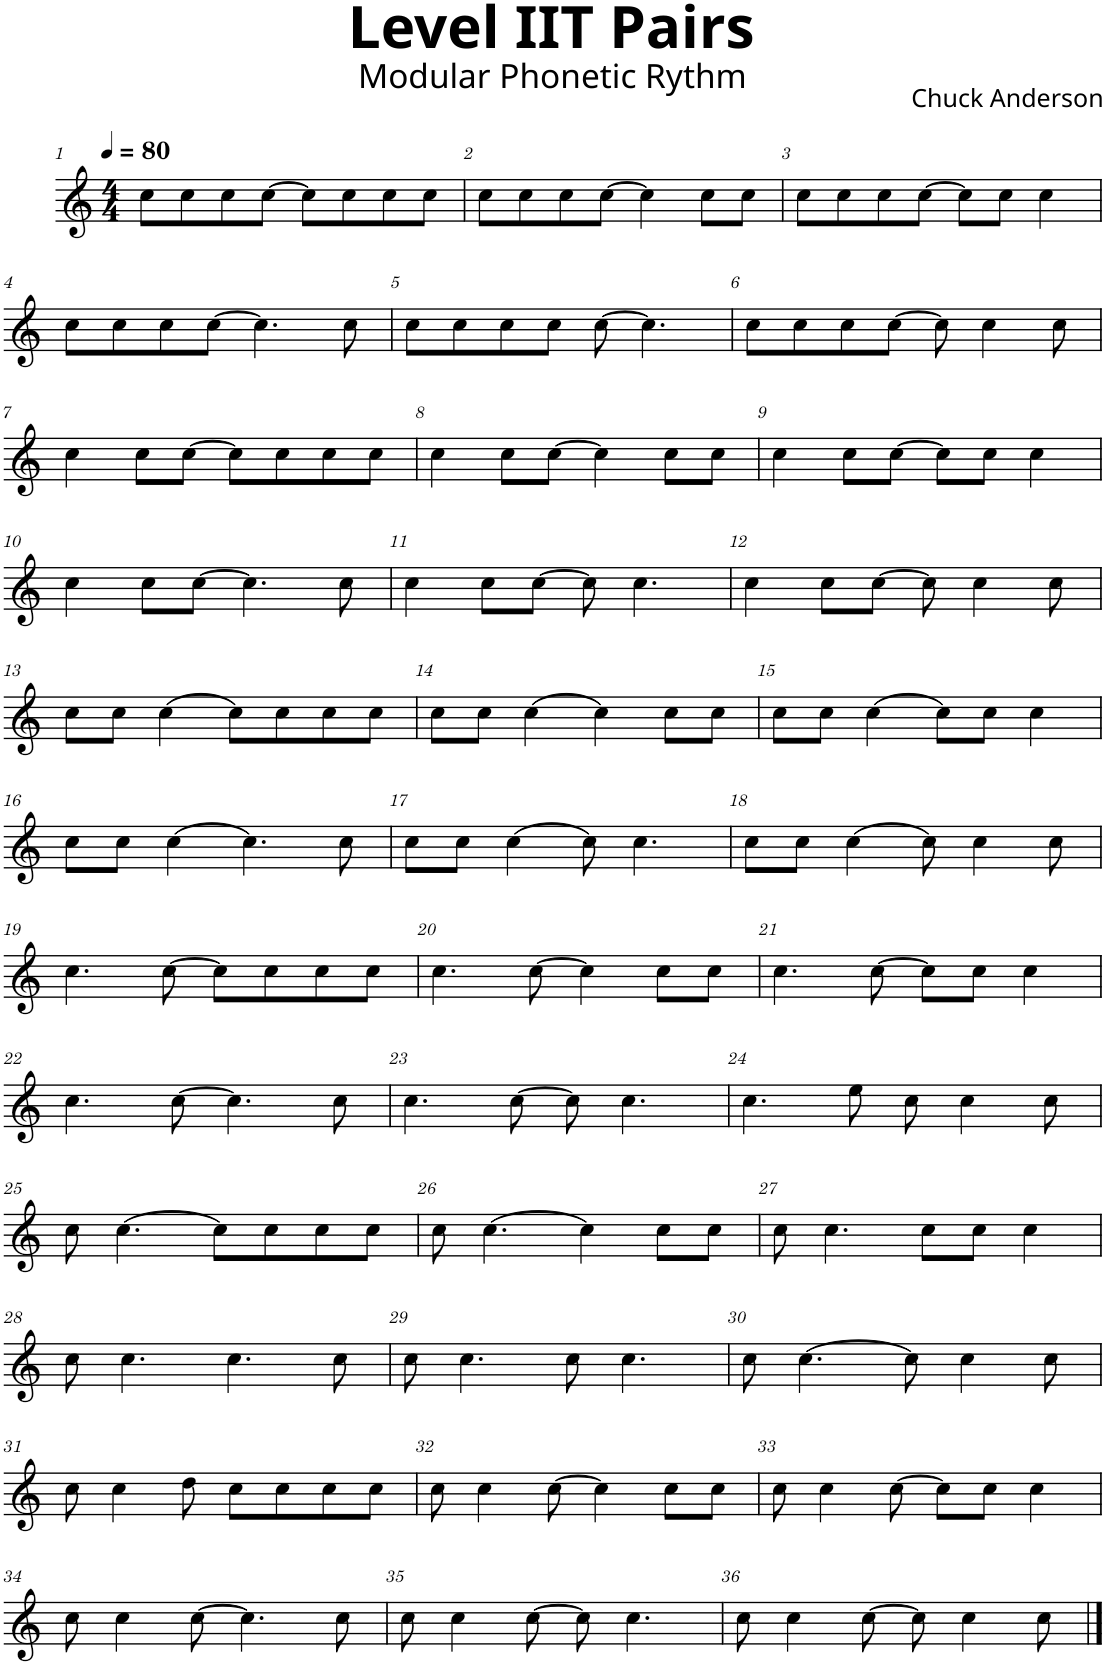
**kern
*part1
*staff1
*I"Ukulele
*I'Uk.
*clefG2
*k[]
*M4/4
*MM80
=1
8cc\L
8cc\
8cc\
[8cc\J
8cc\L]
8cc\
8cc\
8cc\J
=2
8cc\L
8cc\
8cc\
[8cc\J
4cc\]
8cc\L
8cc\J
=3
8cc\L
8cc\
8cc\
[8cc\J
8cc\L]
8cc\J
4cc\
!!LO:LB:g=z
=4
8cc\L
8cc\
8cc\
[8cc\J
4.cc\]
8cc\
=5
8cc\L
8cc\
8cc\
8cc\J
[8cc\
4.cc\]
=6
8cc\L
8cc\
8cc\
[8cc\J
8cc\]
4cc\
8cc\
!!LO:LB:g=z
=7
4cc\
8cc\L
[8cc\J
8cc\L]
8cc\
8cc\
8cc\J
=8
4cc\
8cc\L
[8cc\J
4cc\]
8cc\L
8cc\J
=9
4cc\
8cc\L
[8cc\J
8cc\L]
8cc\J
4cc\
!!LO:LB:g=z
=10
4cc\
8cc\L
[8cc\J
4.cc\]
8cc\
=11
4cc\
8cc\L
[8cc\J
8cc\]
4.cc\
=12
4cc\
8cc\L
[8cc\J
8cc\]
4cc\
8cc\
!!LO:LB:g=z
=13
8cc\L
8cc\J
[4cc\
8cc\L]
8cc\
8cc\
8cc\J
=14
8cc\L
8cc\J
[4cc\
4cc\]
8cc\L
8cc\J
=15
8cc\L
8cc\J
[4cc\
8cc\L]
8cc\J
4cc\
!!LO:LB:g=z
=16
8cc\L
8cc\J
[4cc\
4.cc\]
8cc\
=17
8cc\L
8cc\J
[4cc\
8cc\]
4.cc\
=18
8cc\L
8cc\J
[4cc\
8cc\]
4cc\
8cc\
!!LO:LB:g=z
=19
4.cc\
[8cc\
8cc\L]
8cc\
8cc\
8cc\J
=20
4.cc\
[8cc\
4cc\]
8cc\L
8cc\J
=21
4.cc\
[8cc\
8cc\L]
8cc\J
4cc\
!!LO:LB:g=z
=22
4.cc\
[8cc\
4.cc\]
8cc\
=23
4.cc\
[8cc\
8cc\]
4.cc\
=24
4.cc\
8ee\
8cc\
4cc\
8cc\
!!LO:LB:g=z
=25
8cc\
[4.cc\
8cc\L]
8cc\
8cc\
8cc\J
=26
8cc\
[4.cc\
4cc\]
8cc\L
8cc\J
=27
8cc\
4.cc\
8cc\L
8cc\J
4cc\
!!LO:LB:g=z
=28
8cc\
4.cc\
4.cc\
8cc\
=29
8cc\
4.cc\
8cc\
4.cc\
=30
8cc\
[4.cc\
8cc\]
4cc\
8cc\
!!LO:LB:g=z
=31
8cc\
4cc\
8dd\
8cc\L
8cc\
8cc\
8cc\J
=32
8cc\
4cc\
[8cc\
4cc\]
8cc\L
8cc\J
=33
8cc\
4cc\
[8cc\
8cc\L]
8cc\J
4cc\
!!LO:LB:g=z
=34
8cc\
4cc\
[8cc\
4.cc\]
8cc\
=35
8cc\
4cc\
[8cc\
8cc\]
4.cc\
=36
8cc\
4cc\
[8cc\
8cc\]
4cc\
8cc\
==
*-
